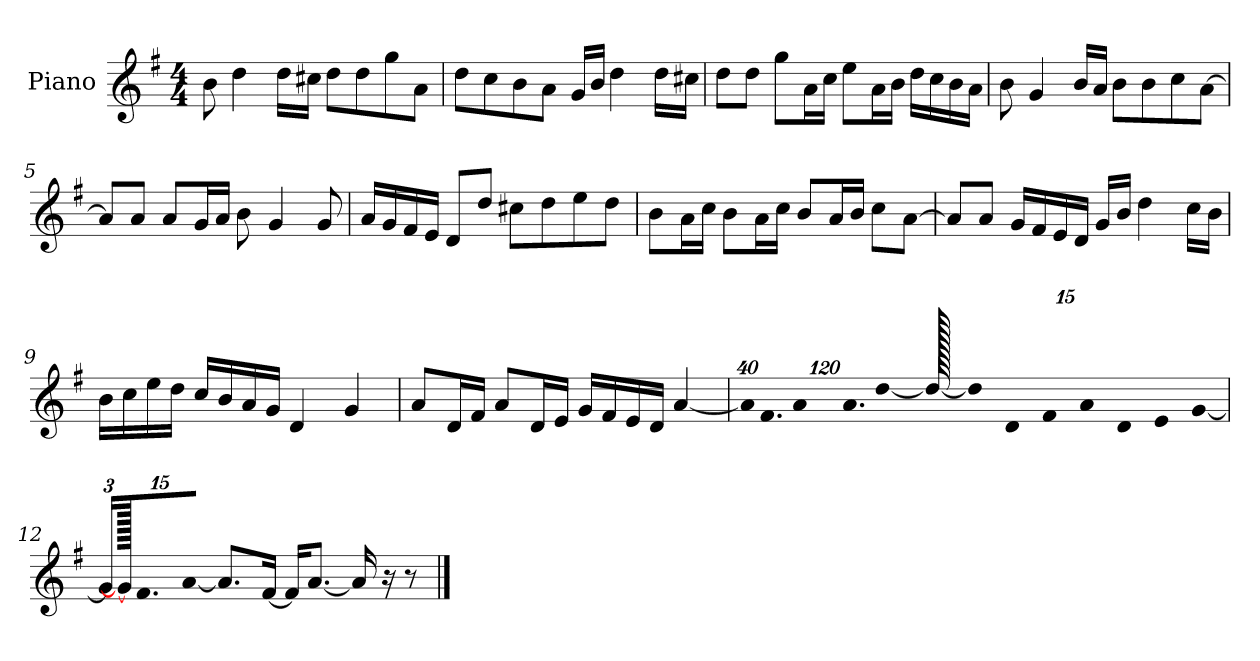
**kern
*part1
*staff1
*I"Piano
*I'P-no
*clefG2
*k[f#]
*M4/4
*MM90
=1
8b\
4dd\
16dd\LL
16cc#X\JJ
8dd\L
8dd\
8gg\
8a\J
=2
8dd\L
8cc\
8b\
8a\J
16g/LL
16b/JJ
4dd\
16dd\LL
16cc#X\JJ
=3
8dd\L
8dd\J
8gg\L
16a\L
16cc\JJ
8ee\L
16a\L
16b\JJ
16dd\LL
16cc\
16b\
16a\JJ
=4
8b\
4g/
16b/LL
16a/JJ
8b\L
8b\
8cc\
[8a\J
!!LO:LB:g=z
=5
8a/L]
8a/J
8a/L
16g/L
16a/JJ
8b\
4g/
8g/
=6
16a/LL
16g/
16f#/
16e/JJ
8d/L
8dd/J
8cc#X\L
8dd\
8ee\
8dd\J
=7
8b\L
16a\L
16cc\JJ
8b\L
16a\L
16cc\JJ
8b/L
16a/L
16b/JJ
8cc\L
[8a\J
=8
8a/L]
8a/J
16g/LL
16f#/
16e/
16d/JJ
16g/LL
16b/JJ
4dd\
16cc\LL
16b\JJ
!!LO:LB:g=z
=9
16b\LL
16cc\
16ee\
16dd\JJ
16cc/LL
16b/
16a/
16g/JJ
4d/
4g/
=10
8a/L
16d/L
16f#/JJ
8a/L
16d/L
16e/JJ
16g/LL
16f#/
16e/
16d/JJ
[4a/
=11
*Xbrackettup
!LO:N:vis=32
640%23a/KLL]
!LO:N:vis=16.
960%103f#/J
!LO:N:vis=8
960%137a/
!LO:N:vis=16.
960%103a/L
[384%41dd/J
1920dd/_
!LO:N:vis=32
640%23dd/KLL]
!LO:N:vis=16
1920%137d/
!LO:N:vis=32
640%23f#/JK
!LO:N:vis=8
960%137a/
!LO:N:vis=16
1920%137d/L
!LO:N:vis=32
640%23e/K
[160%17g/J
!!LO:LB:g=z
=12
24g/KL]
960g/_
12.f#/
[12a/J
8.a/L]
[16f#/Jk
16f#/KL]
[8.a/J
16a/]
16r
8r
==
*-
